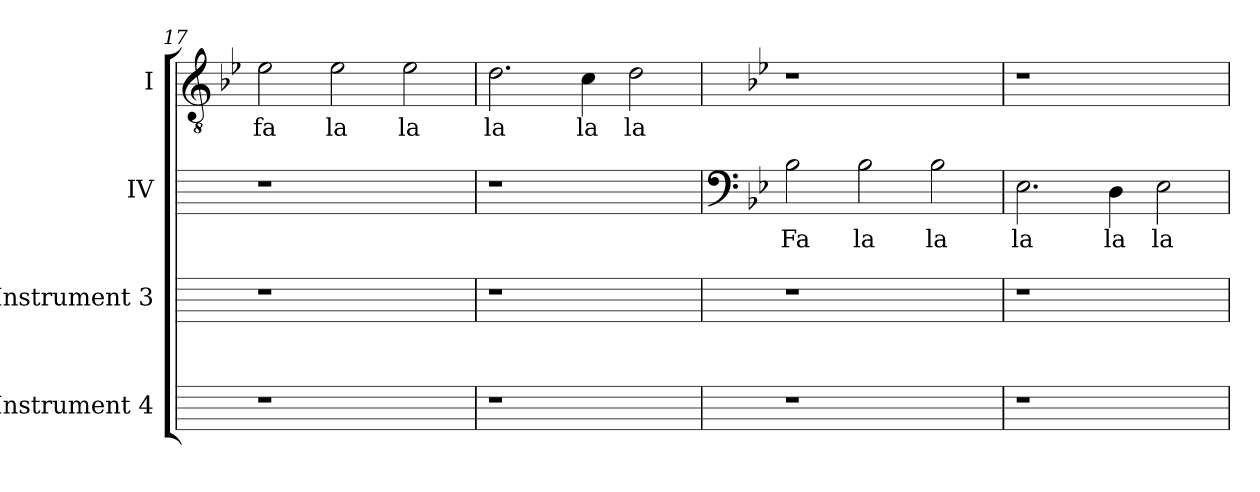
**kern	**kern	**kern	**text	**kern	**text
*part4	*part3	*part2	*part2	*part1	*part1
*staff4	*staff3	*staff2	*staff2	*staff1	*staff1
*I"Instrument 4	*I"Instrument 3	*I"IV	*	*I"I	*
*	*	*	*	*clefGv2	*
*	*	*	*	*k[b-e-]	*
*	*	*	*	*B-:	*
=17	=17	=17	=17	=17	=17
!	!	!	!	!	!LO:LY:b:cj
1r	1r	1r	.	2e-\	fa
!	!	!	!	!	!LO:LY:b:cj
.	.	.	.	2e-\	la
!	!	!	!	!	!LO:LY:b:cj
2ryy	2ryy	2ryy	.	2e-\	la
=18	=18	=18	=18	=18	=18
!	!	!	!	!	!LO:LY:b:cj
1r	1r	1r	.	2.d\	la
!	!	!	!	!	!LO:LY:b:cj
.	.	.	.	4c\	la
!	!	!	!	!	!LO:LY:b:cj
2ryy	2ryy	2ryy	.	2d\	la
!!LO:LB:g=z
=19	=19	=19	=19	=19	=19
*	*	*clefF4	*	*	*
*	*	*k[b-e-]	*	*	*
*	*	*B-:	*	*	*
!	!	!	!LO:LY:b:cj	!	!
1r	1r	2B-\	Fa	1r	.
!	!	!	!LO:LY:b:cj	!	!
.	.	2B-\	la	.	.
!	!	!	!LO:LY:b:cj	!	!
2ryy	2ryy	2B-\	la	2ryy	.
=20	=20	=20	=20	=20	=20
!	!	!	!LO:LY:b:cj	!	!
1r	1r	2.E-\	la	1r	.
!	!	!	!LO:LY:b:cj	!	!
.	.	4D\	la	.	.
!	!	!	!LO:LY:b:cj	!	!
2ryy	2ryy	2E-\	la	2ryy	.
=	=	=	=	=	=
*-	*-	*-	*-	*-	*-
